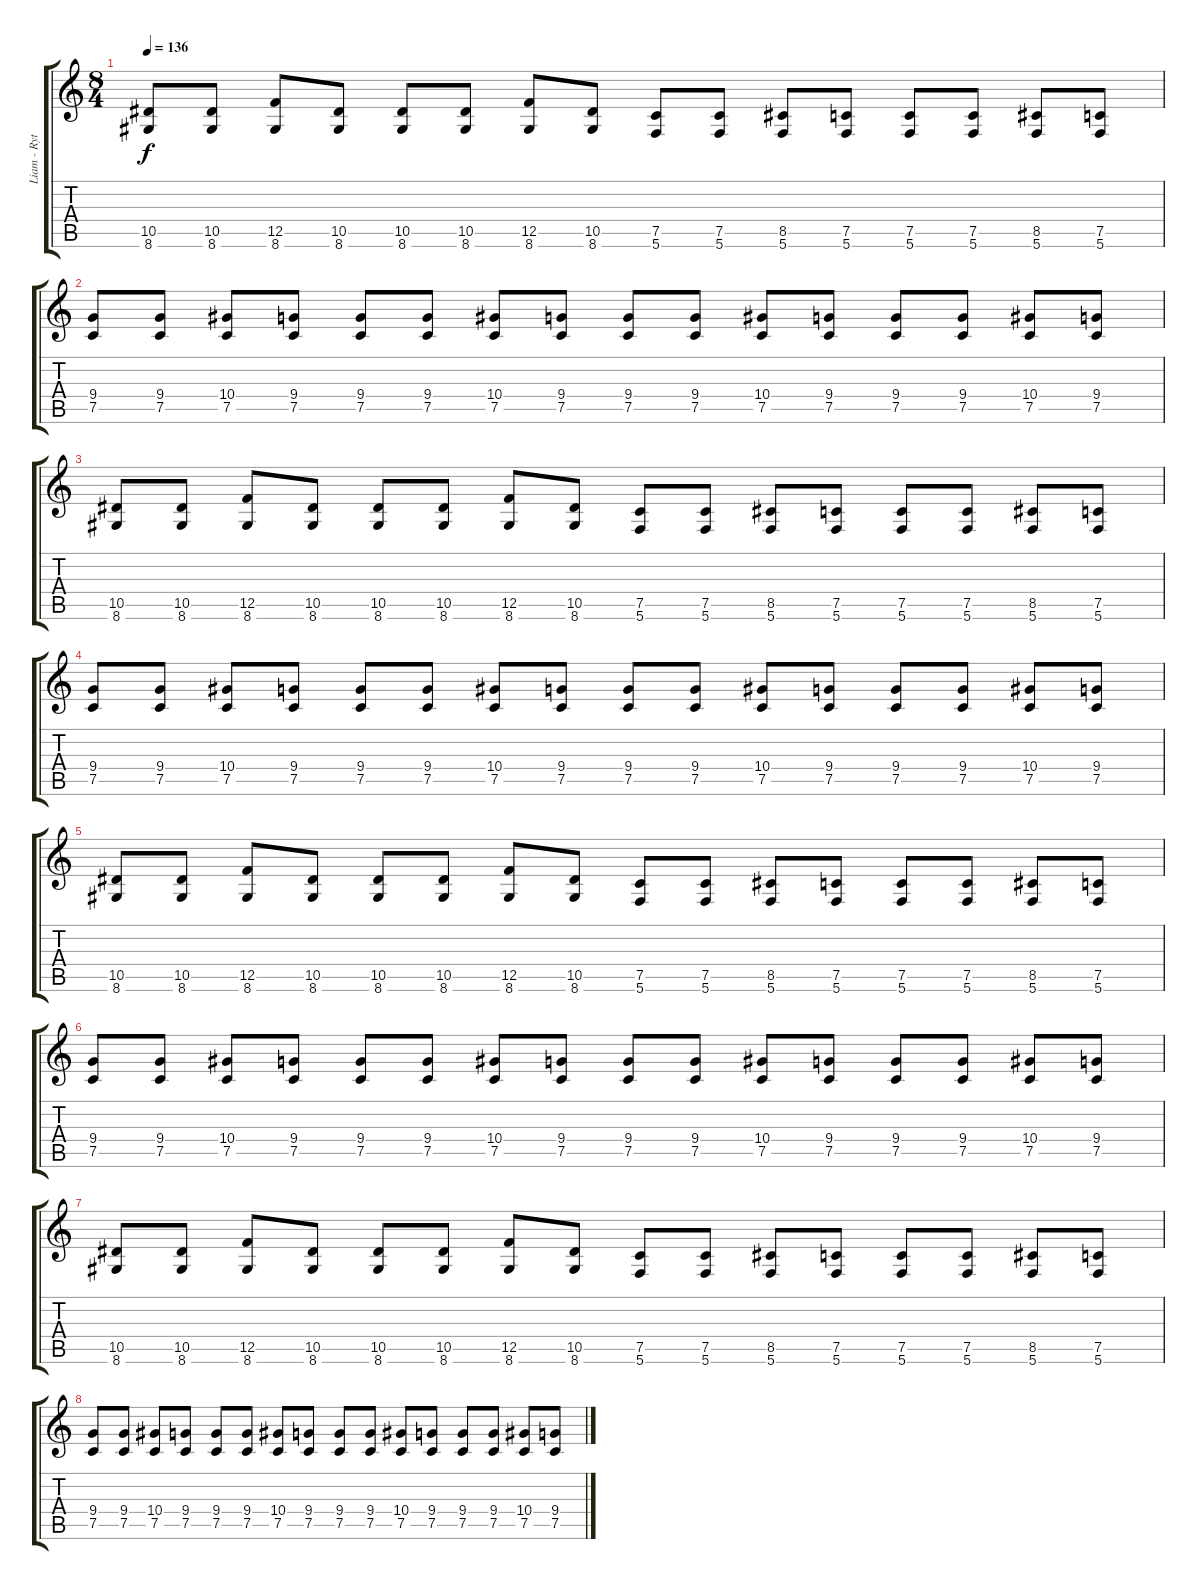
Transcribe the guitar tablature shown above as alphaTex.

\track ("Liam - Rythm Guitar" "Liam - Ryt") {instrument distortionguitar}
\staff {score tabs}
\tuning (C4 G3 Eb3 Bb2 F2 C2) {hide}
\ts (8 4)
\tempo 136
\clef g2
\ks c
(10.5 8.6).8{dy f} (10.5 8.6).8 (12.5 8.6).8 (10.5 8.6).8 (10.5 8.6).8 (10.5 8.6).8 (12.5 8.6).8 (10.5 8.6).8 (7.5 5.6).8 (7.5 5.6).8 (8.5 5.6).8 (7.5 5.6).8 (7.5 5.6).8 (7.5 5.6).8 (8.5 5.6).8 (7.5 5.6).8 |
(9.4 7.5).8 (9.4 7.5).8 (10.4 7.5).8 (9.4 7.5).8 (9.4 7.5).8 (9.4 7.5).8 (10.4 7.5).8 (9.4 7.5).8 (9.4 7.5).8 (9.4 7.5).8 (10.4 7.5).8 (9.4 7.5).8 (9.4 7.5).8 (9.4 7.5).8 (10.4 7.5).8 (9.4 7.5).8 |
(10.5 8.6).8 (10.5 8.6).8 (12.5 8.6).8 (10.5 8.6).8 (10.5 8.6).8 (10.5 8.6).8 (12.5 8.6).8 (10.5 8.6).8 (7.5 5.6).8 (7.5 5.6).8 (8.5 5.6).8 (7.5 5.6).8 (7.5 5.6).8 (7.5 5.6).8 (8.5 5.6).8 (7.5 5.6).8 |
(9.4 7.5).8 (9.4 7.5).8 (10.4 7.5).8 (9.4 7.5).8 (9.4 7.5).8 (9.4 7.5).8 (10.4 7.5).8 (9.4 7.5).8 (9.4 7.5).8 (9.4 7.5).8 (10.4 7.5).8 (9.4 7.5).8 (9.4 7.5).8 (9.4 7.5).8 (10.4 7.5).8 (9.4 7.5).8 |
(10.5 8.6).8 (10.5 8.6).8 (12.5 8.6).8 (10.5 8.6).8 (10.5 8.6).8 (10.5 8.6).8 (12.5 8.6).8 (10.5 8.6).8 (7.5 5.6).8 (7.5 5.6).8 (8.5 5.6).8 (7.5 5.6).8 (7.5 5.6).8 (7.5 5.6).8 (8.5 5.6).8 (7.5 5.6).8 |
(9.4 7.5).8 (9.4 7.5).8 (10.4 7.5).8 (9.4 7.5).8 (9.4 7.5).8 (9.4 7.5).8 (10.4 7.5).8 (9.4 7.5).8 (9.4 7.5).8 (9.4 7.5).8 (10.4 7.5).8 (9.4 7.5).8 (9.4 7.5).8 (9.4 7.5).8 (10.4 7.5).8 (9.4 7.5).8 |
(10.5 8.6).8 (10.5 8.6).8 (12.5 8.6).8 (10.5 8.6).8 (10.5 8.6).8 (10.5 8.6).8 (12.5 8.6).8 (10.5 8.6).8 (7.5 5.6).8 (7.5 5.6).8 (8.5 5.6).8 (7.5 5.6).8 (7.5 5.6).8 (7.5 5.6).8 (8.5 5.6).8 (7.5 5.6).8 |
(9.4 7.5).8 (9.4 7.5).8 (10.4 7.5).8 (9.4 7.5).8 (9.4 7.5).8 (9.4 7.5).8 (10.4 7.5).8 (9.4 7.5).8 (9.4 7.5).8 (9.4 7.5).8 (10.4 7.5).8 (9.4 7.5).8 (9.4 7.5).8 (9.4 7.5).8 (10.4 7.5).8 (9.4 7.5).8
